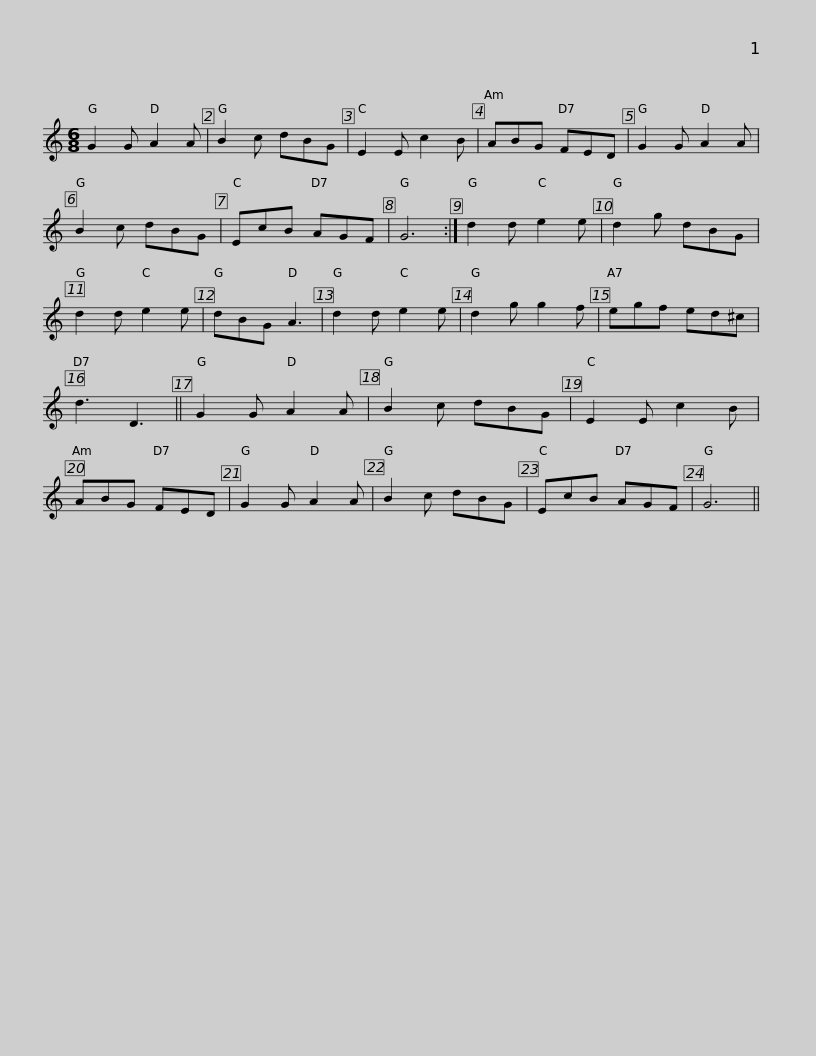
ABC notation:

X:1
L:1/8
M:6/8
I:linebreak $
K:C
V:1 treble
V:1
 G2 G A2 A | B2 c dBG | E2 E c2 B | ABG FED | G2 G A2 A | %5
 B2 c dBG | EcB AGF | G6 :| d2 d e2 e |$ d2 g dBG | %10
 d2 d e2 e | dBG A3 | d2 d e2 e | d2 g g2 f | egf ed^c | %15
 d3 D3 || G2 G A2 A | B2 c dBG |$ E2 E c2 B | ABG FED | %20
 G2 G A2 A | B2 c dBG | EcB AGF | G6 || %24
